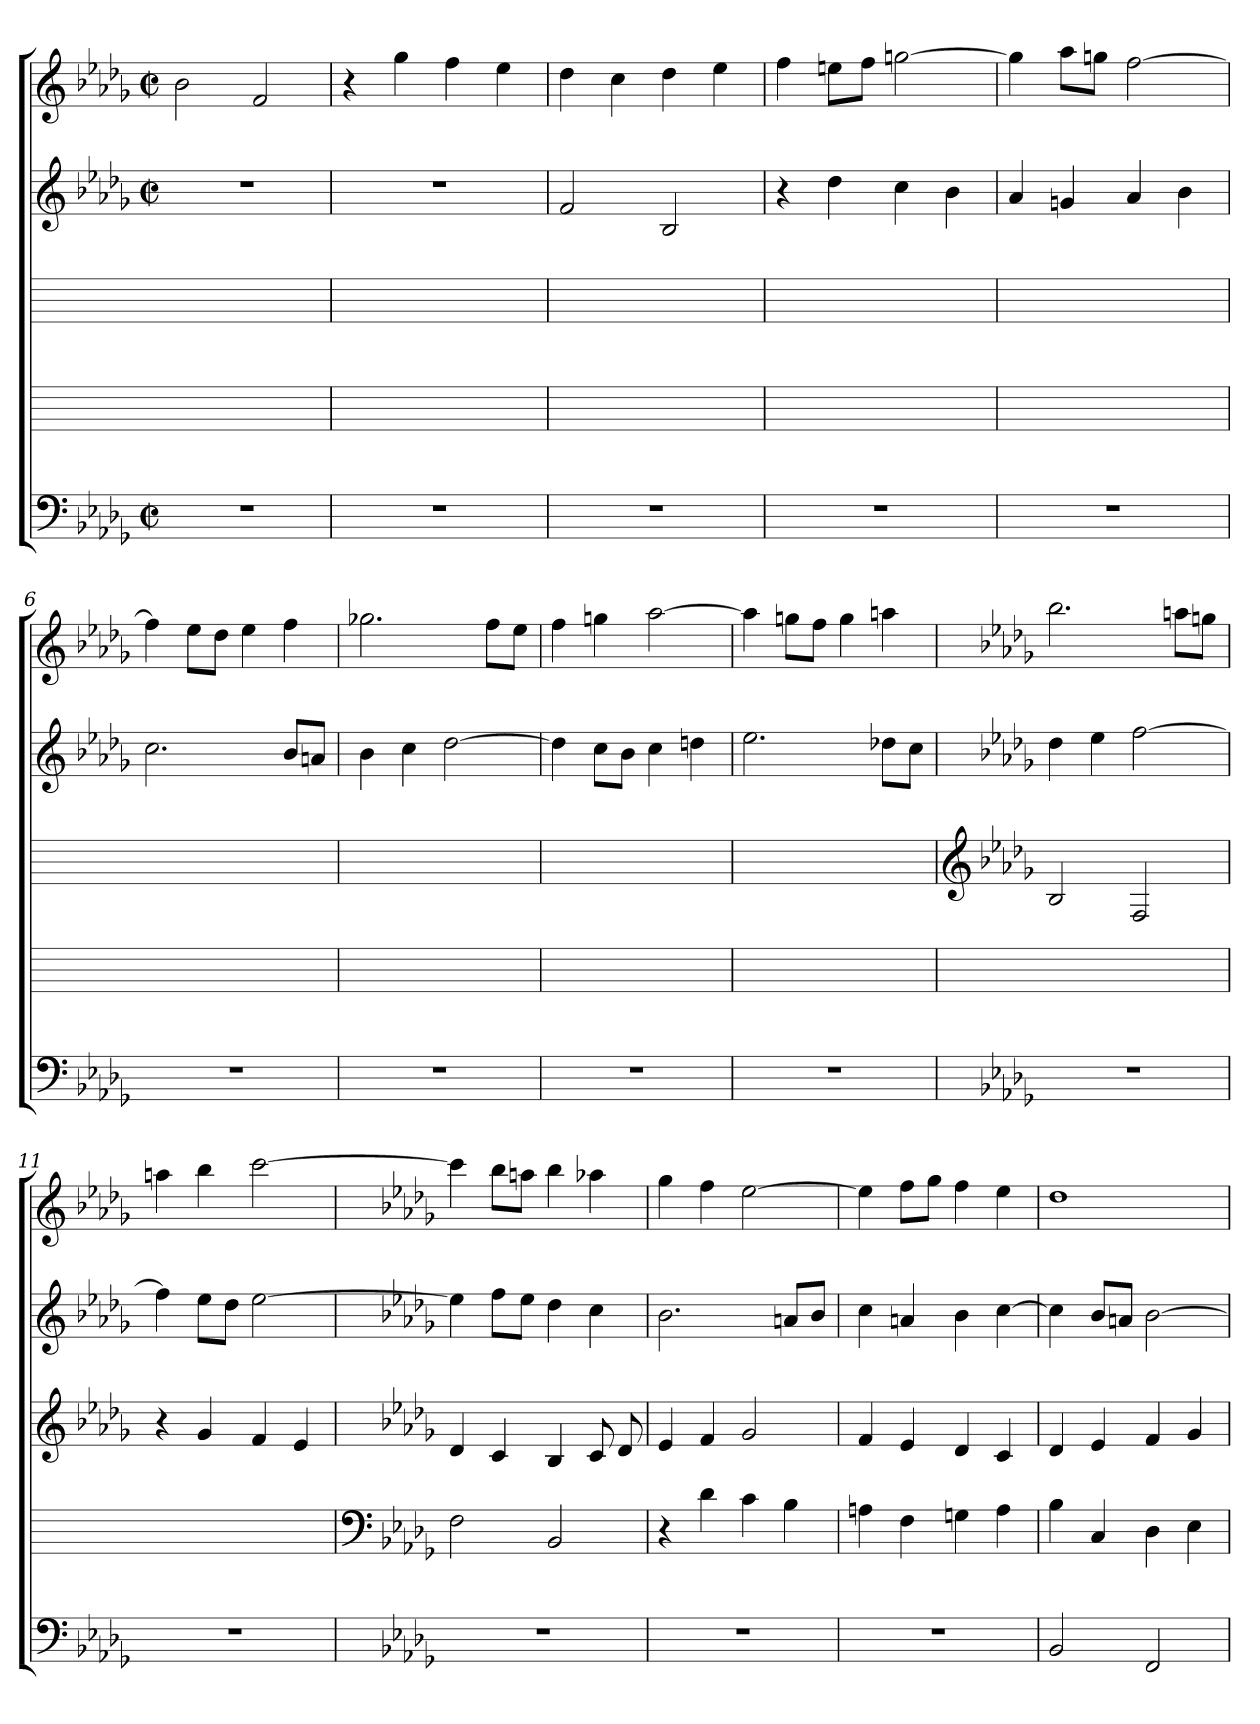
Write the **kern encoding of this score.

**kern	**kern	**kern	**kern	**kern
*part5	*part4	*part3	*part2	*part1
*staff5	*staff4	*staff3	*staff2	*staff1
*clefF4	*	*	*clefG2	*clefG2
*k[b-e-a-d-g-]	*	*	*k[b-e-a-d-g-]	*k[b-e-a-d-g-]
*b-:	*	*	*b-:	*b-:
*M2/2	*	*	*M2/2	*M2/2
*met(c|)	*	*	*met(c|)	*met(c|)
*MM126	*MM126	*MM126	*MM126	*MM126
=1	=1	=1	=1	=1
1r	1ryy	1ryy	1r	2b-
.	.	.	.	2f
=2	=2	=2	=2	=2
1r	1ryy	1ryy	1r	4r
.	.	.	.	4gg-
.	.	.	.	4ff
.	.	.	.	4ee-
=3	=3	=3	=3	=3
1r	1ryy	1ryy	2f	4dd-
.	.	.	.	4cc
.	.	.	2B-	4dd-
.	.	.	.	4ee-
=4	=4	=4	=4	=4
1r	1ryy	1ryy	4r	4ff
.	.	.	4dd-	8een\L
.	.	.	.	8ff\J
.	.	.	4cc	[2ggn
.	.	.	4b-	.
=5	=5	=5	=5	=5
1r	1ryy	1ryy	4a-	4gg]
.	.	.	4gn	8aa-\L
.	.	.	.	8ggn\J
.	.	.	4a-	[2ff
.	.	.	4b-	.
=6	=6	=6	=6	=6
1r	1ryy	1ryy	2.cc	4ff]
.	.	.	.	8ee-\L
.	.	.	.	8dd-\J
.	.	.	.	4ee-
.	.	.	8b-/L	4ff
.	.	.	8an/J	.
=7	=7	=7	=7	=7
1r	1ryy	1ryy	4b-	2.gg-X
.	.	.	4cc	.
.	.	.	[2dd-	.
.	.	.	.	8ff\L
.	.	.	.	8ee-\J
=8	=8	=8	=8	=8
1r	1ryy	1ryy	4dd-]	4ff
.	.	.	8cc\L	4ggn
.	.	.	8b-\J	.
.	.	.	4cc	[2aa-
.	.	.	4ddn	.
=9	=9	=9	=9	=9
1r	1ryy	1ryy	2.ee-	4aa-]
.	.	.	.	8ggn\L
.	.	.	.	8ff\J
.	.	.	.	4gg
.	.	.	8dd-X\L	4aan
.	.	.	8cc\J	.
=10	=10	=10	=10	=10
*	*	*clefG2	*	*
*	*	*k[b-e-a-d-g-]	*	*
1r	1ryy	2B-	4dd-	2.bb-
.	.	.	4ee-	.
.	.	2F	[2ff	.
.	.	.	.	8aan\L
.	.	.	.	8ggn\J
=11	=11	=11	=11	=11
1r	1ryy	4r	4ff]	4aan
.	.	4g-	8ee-\L	4bb-
.	.	.	8dd-\J	.
.	.	4f	[2ee-	[2ccc
.	.	4e-	.	.
=12	=12	=12	=12	=12
*	*clefF4	*	*	*
*	*k[b-e-a-d-g-]	*	*	*
1r	2F	4d-	4ee-]	4ccc]
.	.	4c	8ff\L	8bb-\L
.	.	.	8ee-\J	8aan\J
.	2BB-	4B-	4dd-	4bb-
.	.	8c	4cc	4aa-X
.	.	8d-	.	.
=13	=13	=13	=13	=13
1r	4r	4e-	2.b-	4gg-
.	4d-	4f	.	4ff
.	4c	2g-	.	[2ee-
.	4B-	.	8an/L	.
.	.	.	8b-/J	.
=14	=14	=14	=14	=14
1r	4An	4f	4cc	4ee-]
.	4F	4e-	4an	8ff\L
.	.	.	.	8gg-\J
.	4Gn	4d-	4b-	4ff
.	4A	4c	[4cc	4ee-
=15	=15	=15	=15	=15
2BB-	4B-	4d-	4cc]	1dd-
.	4C	4e-	8b-/L	.
.	.	.	8an/J	.
2FF	4D-	4f	[2b-	.
.	4E-	4g-	.	.
=	=	=	=	=
*-	*-	*-	*-	*-
